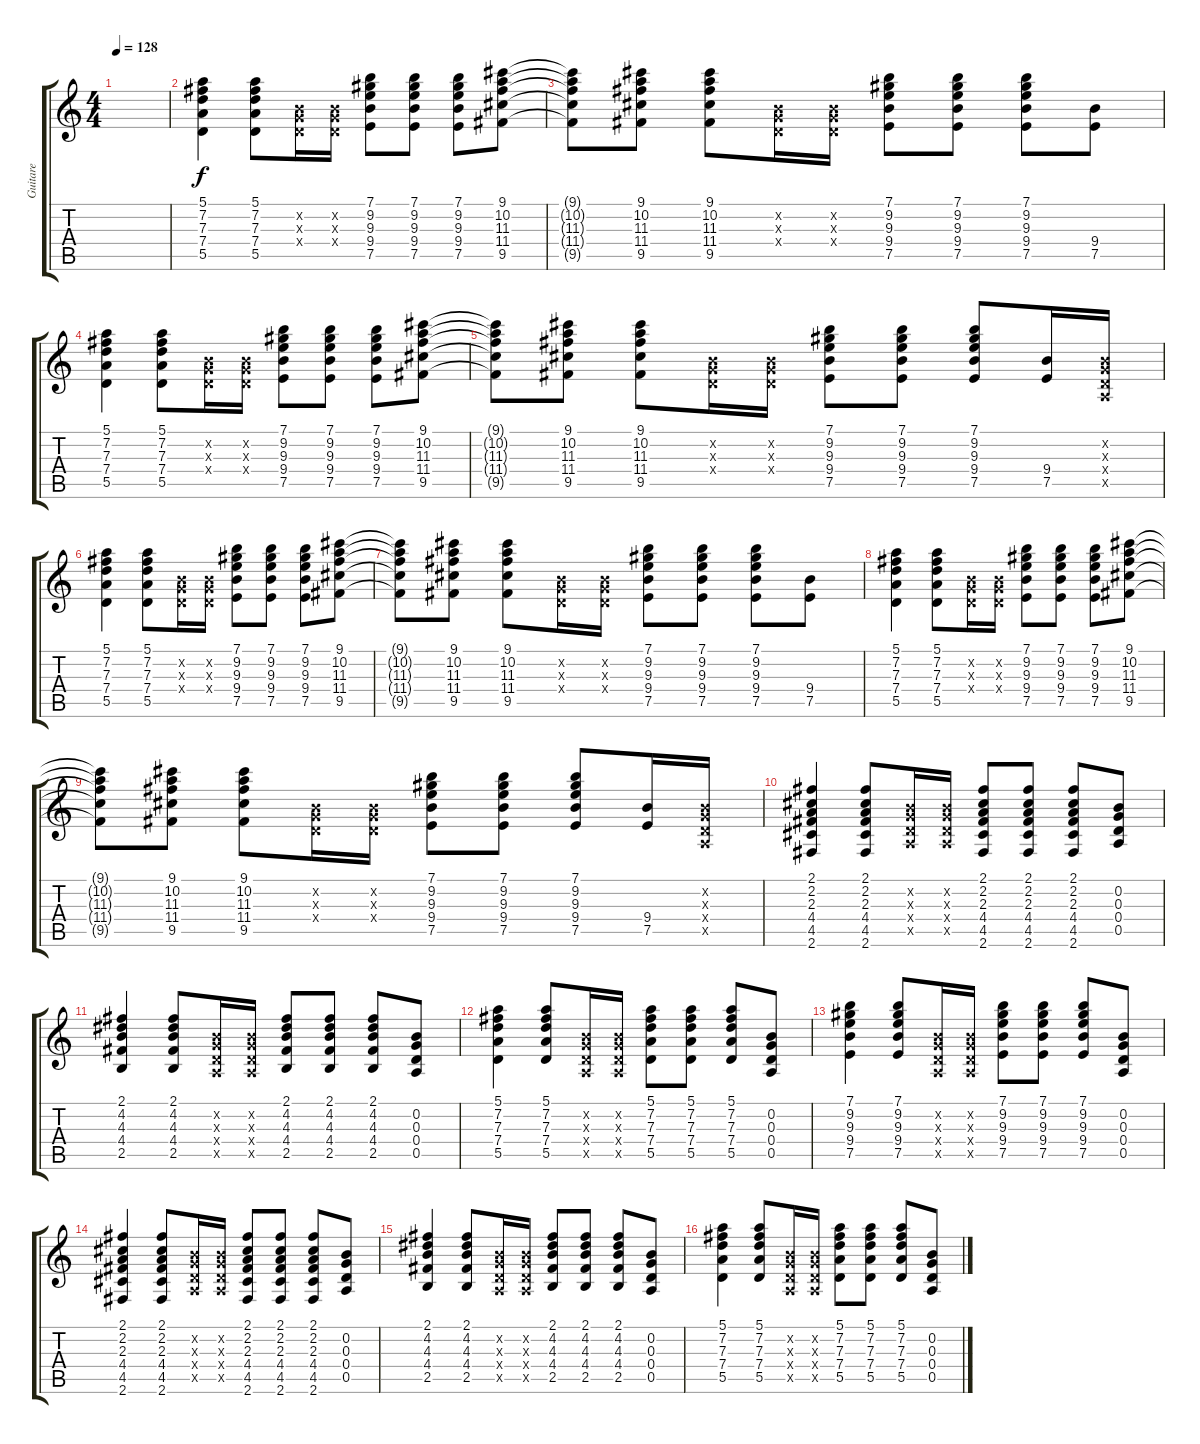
\track ("Guitare" "Guitare") {instrument electricguitarclean}
\staff {score tabs}
\tuning (E4 B3 G3 D3 A2 E2) {hide}
\ts (4 4)
\tempo 128
\clef g2
\ks c
|
(5.1 7.2 7.3 7.4 5.5).4 (5.1 7.2 7.3 7.4 5.5).8 (0.2{x} 0.3{x} 0.4{x}).16 (0.2{x} 0.3{x} 0.4{x}).16 (7.1 9.2 9.3 9.4 7.5).8 (7.1 9.2 9.3 9.4 7.5).8 (7.1 9.2 9.3 9.4 7.5).8 (9.1 10.2 11.3 11.4 9.5).8 |
(9.1{t} 10.2{t} 11.3{t} 11.4{t} 9.5{t}).8 (9.1 10.2 11.3 11.4 9.5).8 (9.1 10.2 11.3 11.4 9.5).8 (0.2{x} 0.3{x} 0.4{x}).16 (0.2{x} 0.3{x} 0.4{x}).16 (7.1 9.2 9.3 9.4 7.5).8 (7.1 9.2 9.3 9.4 7.5).8 (7.1 9.2 9.3 9.4 7.5).8 (9.4 7.5).8 |
(5.1 7.2 7.3 7.4 5.5).4 (5.1 7.2 7.3 7.4 5.5).8 (0.2{x} 0.3{x} 0.4{x}).16 (0.2{x} 0.3{x} 0.4{x}).16 (7.1 9.2 9.3 9.4 7.5).8 (7.1 9.2 9.3 9.4 7.5).8 (7.1 9.2 9.3 9.4 7.5).8 (9.1 10.2 11.3 11.4 9.5).8 |
(9.1{t} 10.2{t} 11.3{t} 11.4{t} 9.5{t}).8 (9.1 10.2 11.3 11.4 9.5).8 (9.1 10.2 11.3 11.4 9.5).8 (0.2{x} 0.3{x} 0.4{x}).16 (0.2{x} 0.3{x} 0.4{x}).16 (7.1 9.2 9.3 9.4 7.5).8 (7.1 9.2 9.3 9.4 7.5).8 (7.1 9.2 9.3 9.4 7.5).8 (9.4 7.5).16 (0.2{x} 0.3{x} 0.4{x} 0.5{x}).16 |
(5.1 7.2 7.3 7.4 5.5).4 (5.1 7.2 7.3 7.4 5.5).8 (0.2{x} 0.3{x} 0.4{x}).16 (0.2{x} 0.3{x} 0.4{x}).16 (7.1 9.2 9.3 9.4 7.5).8 (7.1 9.2 9.3 9.4 7.5).8 (7.1 9.2 9.3 9.4 7.5).8 (9.1 10.2 11.3 11.4 9.5).8 |
(9.1{t} 10.2{t} 11.3{t} 11.4{t} 9.5{t}).8 (9.1 10.2 11.3 11.4 9.5).8 (9.1 10.2 11.3 11.4 9.5).8 (0.2{x} 0.3{x} 0.4{x}).16 (0.2{x} 0.3{x} 0.4{x}).16 (7.1 9.2 9.3 9.4 7.5).8 (7.1 9.2 9.3 9.4 7.5).8 (7.1 9.2 9.3 9.4 7.5).8 (9.4 7.5).8 |
(5.1 7.2 7.3 7.4 5.5).4 (5.1 7.2 7.3 7.4 5.5).8 (0.2{x} 0.3{x} 0.4{x}).16 (0.2{x} 0.3{x} 0.4{x}).16 (7.1 9.2 9.3 9.4 7.5).8 (7.1 9.2 9.3 9.4 7.5).8 (7.1 9.2 9.3 9.4 7.5).8 (9.1 10.2 11.3 11.4 9.5).8 |
(9.1{t} 10.2{t} 11.3{t} 11.4{t} 9.5{t}).8 (9.1 10.2 11.3 11.4 9.5).8 (9.1 10.2 11.3 11.4 9.5).8 (0.2{x} 0.3{x} 0.4{x}).16 (0.2{x} 0.3{x} 0.4{x}).16 (7.1 9.2 9.3 9.4 7.5).8 (7.1 9.2 9.3 9.4 7.5).8 (7.1 9.2 9.3 9.4 7.5).8 (9.4 7.5).16 (0.2{x} 0.3{x} 0.4{x} 0.5{x}).16 |
(2.1 2.2 2.3 4.4 4.5 2.6).4 (2.1 2.2 2.3 4.4 4.5 2.6).8 (0.2{x} 0.3{x} 0.4{x} 0.5{x}).16 (0.2{x} 0.3{x} 0.4{x} 0.5{x}).16 (2.1 2.2 2.3 4.4 4.5 2.6).8 (2.1 2.2 2.3 4.4 4.5 2.6).8 (2.1 2.2 2.3 4.4 4.5 2.6).8 (0.2 0.3 0.4 0.5).8 |
(2.1 4.2 4.3 4.4 2.5).4 (2.1 4.2 4.3 4.4 2.5).8 (0.2{x} 0.3{x} 0.4{x} 0.5{x}).16 (0.2{x} 0.3{x} 0.4{x} 0.5{x}).16 (2.1 4.2 4.3 4.4 2.5).8 (2.1 4.2 4.3 4.4 2.5).8 (2.1 4.2 4.3 4.4 2.5).8 (0.2 0.3 0.4 0.5).8 |
(5.1 7.2 7.3 7.4 5.5).4 (5.1 7.2 7.3 7.4 5.5).8 (0.2{x} 0.3{x} 0.4{x} 0.5{x}).16 (0.2{x} 0.3{x} 0.4{x} 0.5{x}).16 (5.1 7.2 7.3 7.4 5.5).8 (5.1 7.2 7.3 7.4 5.5).8 (5.1 7.2 7.3 7.4 5.5).8 (0.2 0.3 0.4 0.5).8 |
(7.1 9.2 9.3 9.4 7.5).4 (7.1 9.2 9.3 9.4 7.5).8 (0.2{x} 0.3{x} 0.4{x} 0.5{x}).16 (0.2{x} 0.3{x} 0.4{x} 0.5{x}).16 (7.1 9.2 9.3 9.4 7.5).8 (7.1 9.2 9.3 9.4 7.5).8 (7.1 9.2 9.3 9.4 7.5).8 (0.2 0.3 0.4 0.5).8 |
(2.1 2.2 2.3 4.4 4.5 2.6).4 (2.1 2.2 2.3 4.4 4.5 2.6).8 (0.2{x} 0.3{x} 0.4{x} 0.5{x}).16 (0.2{x} 0.3{x} 0.4{x} 0.5{x}).16 (2.1 2.2 2.3 4.4 4.5 2.6).8 (2.1 2.2 2.3 4.4 4.5 2.6).8 (2.1 2.2 2.3 4.4 4.5 2.6).8 (0.2 0.3 0.4 0.5).8 |
(2.1 4.2 4.3 4.4 2.5).4 (2.1 4.2 4.3 4.4 2.5).8 (0.2{x} 0.3{x} 0.4{x} 0.5{x}).16 (0.2{x} 0.3{x} 0.4{x} 0.5{x}).16 (2.1 4.2 4.3 4.4 2.5).8 (2.1 4.2 4.3 4.4 2.5).8 (2.1 4.2 4.3 4.4 2.5).8 (0.2 0.3 0.4 0.5).8 |
(5.1 7.2 7.3 7.4 5.5).4 (5.1 7.2 7.3 7.4 5.5).8 (0.2{x} 0.3{x} 0.4{x} 0.5{x}).16 (0.2{x} 0.3{x} 0.4{x} 0.5{x}).16 (5.1 7.2 7.3 7.4 5.5).8 (5.1 7.2 7.3 7.4 5.5).8 (5.1 7.2 7.3 7.4 5.5).8 (0.2 0.3 0.4 0.5).8
